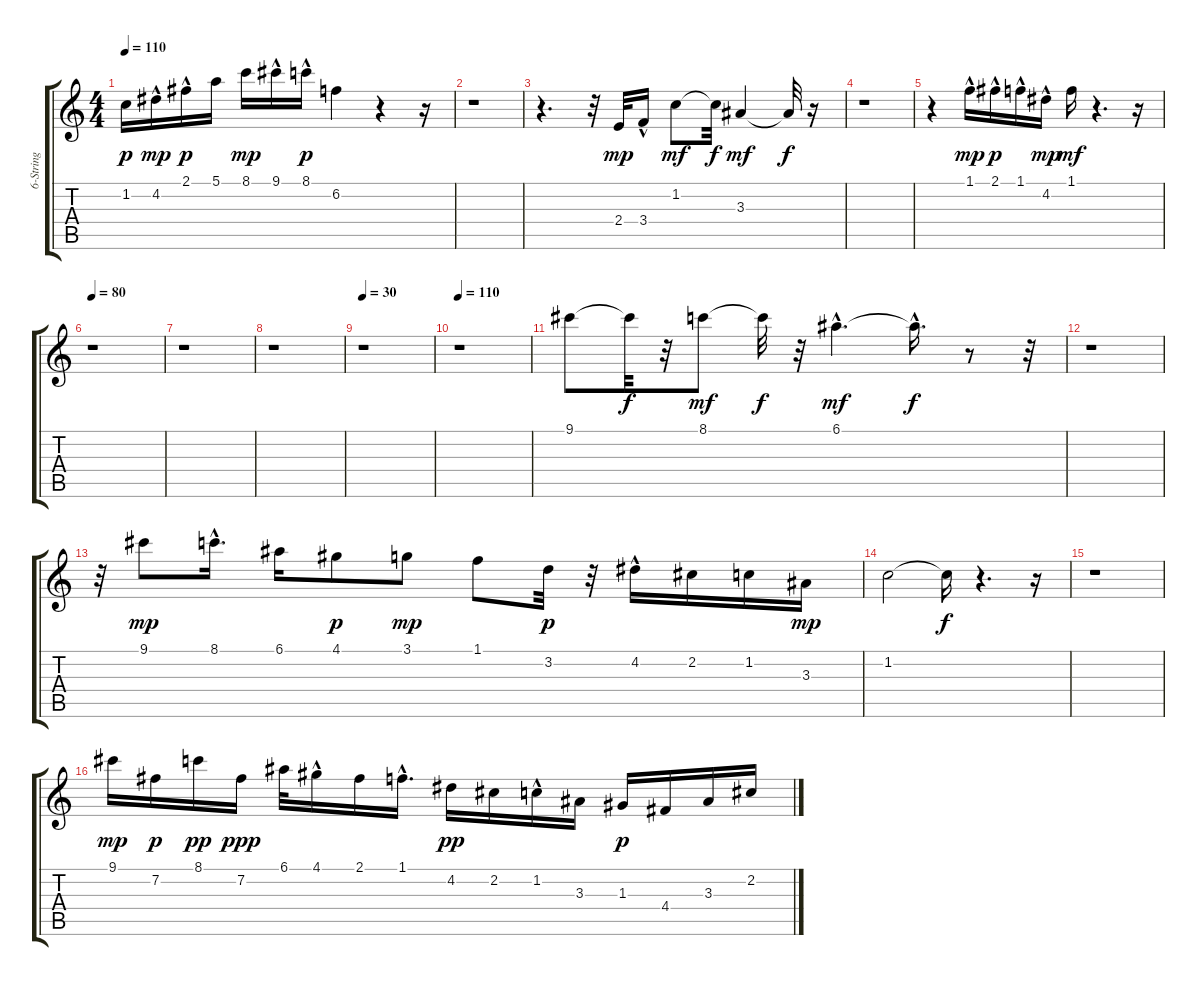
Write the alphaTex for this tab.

\track ("6-String" "6-String") {instrument acousticguitarnylon}
\staff {score tabs}
\tuning (E4 B3 G3 D3 A2 E2) {hide}
\ts (4 4)
\tempo 110
\clef g2
\ks c
1.2.16{dy p} 4.2{hac}.16{dy mp} 2.1{hac}.16{dy p} 5.1.16 8.1.16{dy mp} 9.1{hac}.16 8.1{hac}.16{dy p} 6.2.4 r.4 r.16 |
r.1 |
r.4{d} r.32 2.4.32{dy mp} 3.4{hac}.16 1.2.8{dy mf} 1.2{t}.32{dy f} 3.3.4{dy mf} 3.3{t}.32{dy f} r.16 |
r.1 |
r.4 1.1{hac}.16{dy mp} 2.1{hac}.16{dy p} 1.1{hac}.16 4.2{hac}.16{dy mp} 1.1.16{dy mf} r.4{d} r.16 |
\tempo 80
r.1 |
r.1 |
r.1 |
\tempo 30
r.1 |
\tempo 110
r.1 |
9.1.8 9.1{t}.32{dy f} r.32 8.1.8{dy mf} 8.1{t}.32{dy f} r.32 6.1{hac}.4{d dy mf} 6.1{hac t}.16{d dy f} r.8 r.32 |
r.1 |
r.32 9.1.8{dy mp} 8.1{hac}.16{d} 6.1.16 4.1.8{dy p} 3.1.8{dy mp} 1.1.8 3.2.32{dy p} r.32 4.2{hac}.16 2.2.16 1.2.16 3.3.16{dy mp} |
1.2.2 1.2{t}.16{dy f} r.4{d} r.16 |
r.1 |
9.1.16{dy mp} 7.2.16{dy p} 8.1.16{dy pp} 7.2.16{dy ppp} 6.1.32 4.1{hac}.16 2.1.16 1.1{hac}.16{d} 4.2.16{dy pp} 2.2.16 1.2{hac}.16 3.3.16 1.3.16{dy p} 4.4.16 3.3.16 2.2.16
